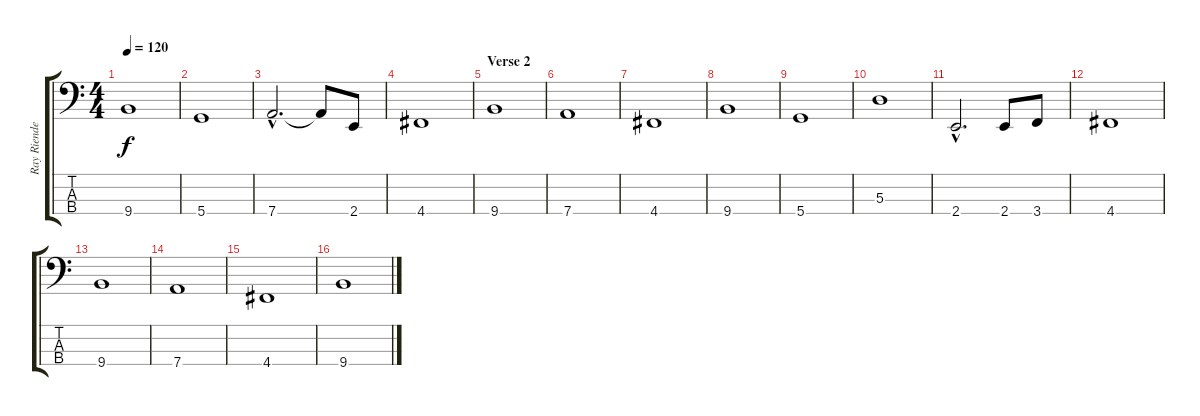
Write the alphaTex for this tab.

\track ("Ray Riendeau" "Ray Riende") {instrument electricbassfinger}
\staff {score tabs}
\tuning (G2 D2 A1 D1) {hide}
\ts (4 4)
\tempo 120
\clef f4
\ks c
9.4.1{dy f} |
5.4.1 |
7.4{hac}.2{d} 7.4{t}.8 2.4.8 |
4.4.1 |
\section ("" "Verse 2")
9.4.1 |
7.4.1 |
4.4.1 |
9.4.1 |
5.4.1 |
5.3.1 |
2.4{hac}.2{d} 2.4.8 3.4.8 |
4.4.1 |
9.4.1 |
7.4.1 |
4.4.1 |
9.4.1
